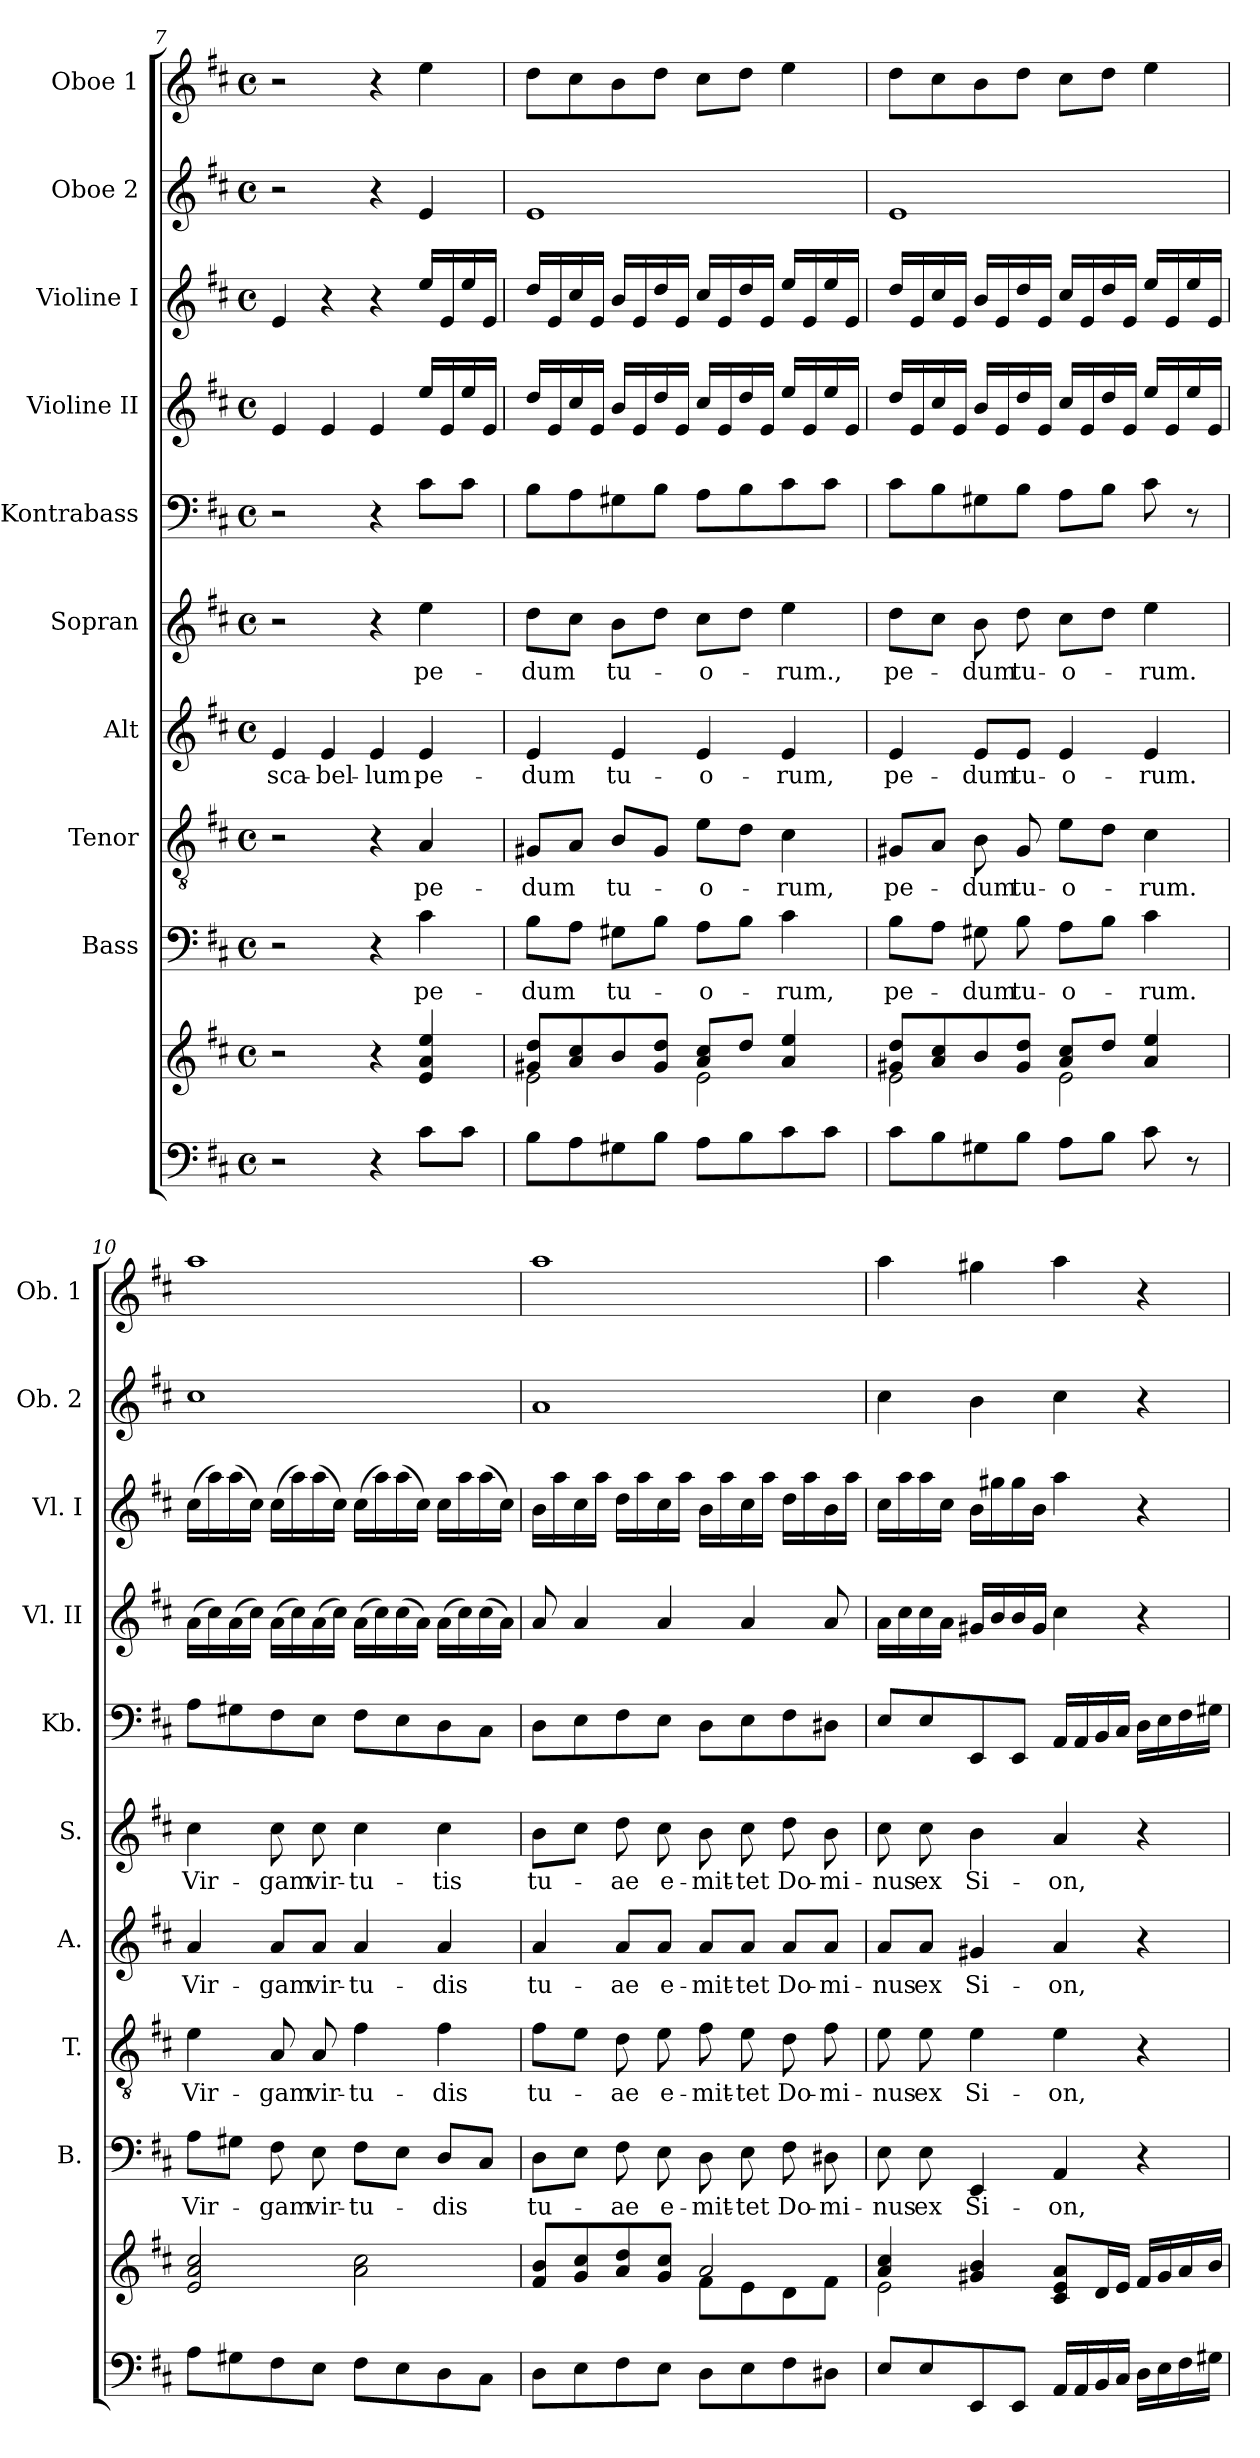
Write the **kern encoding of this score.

**kern	**kern	**kern	**text	**kern	**text	**kern	**text	**kern	**text	**kern	**kern	**kern	**kern	**kern
*part10	*part10	*part9	*part9	*part8	*part8	*part7	*part7	*part6	*part6	*part5	*part4	*part3	*part2	*part1
*staff11	*staff10	*staff9	*staff9	*staff8	*staff8	*staff7	*staff7	*staff6	*staff6	*staff5	*staff4	*staff3	*staff2	*staff1
*	*	*I"Bass	*	*I"Tenor	*	*I"Alt	*	*I"Sopran	*	*I"Kontrabass	*I"Violine II	*I"Violine I	*I"Oboe 2	*I"Oboe 1
*	*	*I'B.	*	*I'T.	*	*I'A.	*	*I'S.	*	*I'Kb.	*I'Vl. II	*I'Vl. I	*I'Ob. 2	*I'Ob. 1
*clefF4	*clefG2	*clefF4	*	*clefGv2	*	*clefG2	*	*clefG2	*	*clefF4	*clefG2	*clefG2	*clefG2	*clefG2
*	*	*	*	*	*	*	*	*	*	*ITrd7c12	*	*	*	*
*k[f#c#]	*k[f#c#]	*k[f#c#]	*	*k[f#c#]	*	*k[f#c#]	*	*k[f#c#]	*	*k[f#c#]	*k[f#c#]	*k[f#c#]	*k[f#c#]	*k[f#c#]
*D:	*D:	*D:	*	*D:	*	*D:	*	*D:	*	*D:	*D:	*D:	*D:	*D:
*M4/4	*M4/4	*M4/4	*	*M4/4	*	*M4/4	*	*M4/4	*	*M4/4	*M4/4	*M4/4	*M4/4	*M4/4
*met(c)	*met(c)	*met(c)	*	*met(c)	*	*met(c)	*	*met(c)	*	*met(c)	*met(c)	*met(c)	*met(c)	*met(c)
=7	=7	=7	=7	=7	=7	=7	=7	=7	=7	=7	=7	=7	=7	=7
!	!	!	!	!	!	!	!LO:LY:b	!	!	!	!	!	!	!
2r	2r	2r	.	2r	.	4e/	sca-	2r	.	2r	4e/	4e/	2r	2r
!	!	!	!	!	!	!	!LO:LY:b	!	!	!	!	!	!	!
.	.	.	.	.	.	4e/	-bel-	.	.	.	4e/	4r	.	.
!	!	!	!	!	!	!	!LO:LY:b	!	!	!	!	!	!	!
4r	4r	4r	.	4r	.	4e/	-lum	4r	.	4r	4e/	4r	4r	4r
!	!	!	!LO:LY:b	!	!LO:LY:b	!	!LO:LY:b	!	!LO:LY:b	!	!	!	!	!
8c#\L	4e/ 4a/ 4ee/	4c#\	pe-	4A/	pe-	4e/	pe-	4ee\	pe-	8C#\L	16ee/LL	16ee/LL	4e/	4ee\
.	.	.	.	.	.	.	.	.	.	.	16e/	16e/	.	.
8c#\J	.	.	.	.	.	.	.	.	.	8C#\J	16ee/	16ee/	.	.
.	.	.	.	.	.	.	.	.	.	.	16e/JJ	16e/JJ	.	.
!!LO:PB:g=z
=8	=8	=8	=8	=8	=8	=8	=8	=8	=8	=8	=8	=8	=8	=8
*	*^	*	*	*	*	*	*	*	*	*	*	*	*	*
!	!	!	!	!LO:LY:b	!	!LO:LY:b	!	!LO:LY:b	!	!LO:LY:b	!	!	!	!	!
8B\L	8g#X/ 8dd/L	2e\	8B\L	-dum	8G#X/L	-dum	4e/	-dum	8dd\L	-dum	8BB\L	16dd/LL	16dd/LL	1e	8dd\L
.	.	.	.	.	.	.	.	.	.	.	.	16e/	16e/	.	.
8A\	8a/ 8cc#/	.	8A\J	.	8A/J	.	.	.	8cc#\J	.	8AA\	16cc#/	16cc#/	.	8cc#\
.	.	.	.	.	.	.	.	.	.	.	.	16e/JJ	16e/JJ	.	.
!	!	!	!	!LO:LY:b	!	!LO:LY:b	!	!LO:LY:b	!	!LO:LY:b	!	!	!	!	!
8G#X\	8b/	.	8G#X\L	tu-	8B/L	tu-	4e/	tu-	8b\L	tu-	8GG#X\	16b/LL	16b/LL	.	8b\
.	.	.	.	.	.	.	.	.	.	.	.	16e/	16e/	.	.
8B\J	8g#/ 8dd/J	.	8B\J	.	8G#/J	.	.	.	8dd\J	.	8BB\J	16dd/	16dd/	.	8dd\J
.	.	.	.	.	.	.	.	.	.	.	.	16e/JJ	16e/JJ	.	.
!	!	!	!	!LO:LY:b	!	!LO:LY:b	!	!LO:LY:b	!	!LO:LY:b	!	!	!	!	!
8A\L	8a/ 8cc#/L	2e\	8A\L	-o-	8e\L	-o-	4e/	-o-	8cc#\L	-o-	8AA\L	16cc#/LL	16cc#/LL	.	8cc#\L
.	.	.	.	.	.	.	.	.	.	.	.	16e/	16e/	.	.
8B\	8dd/J	.	8B\J	.	8d\J	.	.	.	8dd\J	.	8BB\	16dd/	16dd/	.	8dd\J
.	.	.	.	.	.	.	.	.	.	.	.	16e/JJ	16e/JJ	.	.
!	!	!	!	!LO:LY:b	!	!LO:LY:b	!	!LO:LY:b	!	!LO:LY:b	!	!	!	!	!
8c#\	4a/ 4ee/	.	4c#\	-rum,	4c#\	-rum,	4e/	-rum,	4ee\	-rum.,	8C#\	16ee/LL	16ee/LL	.	4ee\
.	.	.	.	.	.	.	.	.	.	.	.	16e/	16e/	.	.
8c#\J	.	.	.	.	.	.	.	.	.	.	8C#\J	16ee/	16ee/	.	.
.	.	.	.	.	.	.	.	.	.	.	.	16e/JJ	16e/JJ	.	.
=9	=9	=9	=9	=9	=9	=9	=9	=9	=9	=9	=9	=9	=9	=9	=9
!	!	!	!	!LO:LY:b	!	!LO:LY:b	!	!LO:LY:b	!	!LO:LY:b	!	!	!	!	!
8c#\L	8g#X/ 8dd/L	2e\	8B\L	pe-	8G#X/L	pe-	4e/	pe-	8dd\L	pe-	8C#\L	16dd/LL	16dd/LL	1e	8dd\L
.	.	.	.	.	.	.	.	.	.	.	.	16e/	16e/	.	.
8B\	8a/ 8cc#/	.	8A\J	.	8A/J	.	.	.	8cc#\J	.	8BB\	16cc#/	16cc#/	.	8cc#\
.	.	.	.	.	.	.	.	.	.	.	.	16e/JJ	16e/JJ	.	.
!	!	!	!	!LO:LY:b	!	!LO:LY:b	!	!LO:LY:b	!	!LO:LY:b	!	!	!	!	!
8G#X\	8b/	.	8G#X\	-dum	8B\	-dum	8e/L	-dum	8b\	-dum	8GG#X\	16b/LL	16b/LL	.	8b\
.	.	.	.	.	.	.	.	.	.	.	.	16e/	16e/	.	.
!	!	!	!	!LO:LY:b	!	!LO:LY:b	!	!LO:LY:b	!	!LO:LY:b	!	!	!	!	!
8B\J	8g#/ 8dd/J	.	8B\	tu-	8G#/	tu-	8e/J	tu-	8dd\	tu-	8BB\J	16dd/	16dd/	.	8dd\J
.	.	.	.	.	.	.	.	.	.	.	.	16e/JJ	16e/JJ	.	.
!	!	!	!	!LO:LY:b	!	!LO:LY:b	!	!LO:LY:b	!	!LO:LY:b	!	!	!	!	!
8A\L	8a/ 8cc#/L	2e\	8A\L	-o-	8e\L	-o-	4e/	-o-	8cc#\L	-o-	8AA\L	16cc#/LL	16cc#/LL	.	8cc#\L
.	.	.	.	.	.	.	.	.	.	.	.	16e/	16e/	.	.
8B\J	8dd/J	.	8B\J	.	8d\J	.	.	.	8dd\J	.	8BB\J	16dd/	16dd/	.	8dd\J
.	.	.	.	.	.	.	.	.	.	.	.	16e/JJ	16e/JJ	.	.
!	!	!	!	!LO:LY:b	!	!LO:LY:b	!	!LO:LY:b	!	!LO:LY:b	!	!	!	!	!
8c#\	4a/ 4ee/	.	4c#\	-rum.	4c#\	-rum.	4e/	-rum.	4ee\	-rum.	8C#\	16ee/LL	16ee/LL	.	4ee\
.	.	.	.	.	.	.	.	.	.	.	.	16e/	16e/	.	.
8r	.	.	.	.	.	.	.	.	.	.	8r	16ee/	16ee/	.	.
.	.	.	.	.	.	.	.	.	.	.	.	16e/JJ	16e/JJ	.	.
*	*v	*v	*	*	*	*	*	*	*	*	*	*	*	*	*
=10	=10	=10	=10	=10	=10	=10	=10	=10	=10	=10	=10	=10	=10	=10
!	!	!	!LO:LY:b	!	!LO:LY:b	!	!LO:LY:b	!	!LO:LY:b	!	!	!	!	!
8A\L	2e/ 2a/ 2cc#/	8A\L	Vir-	4e\	Vir-	4a/	Vir-	4cc#\	Vir-	8AA\L	(>16a\LL	(>16cc#\LL	1cc#	1aa
.	.	.	.	.	.	.	.	.	.	.	16cc#\)	16aa\)	.	.
8G#X\	.	8G#X\J	.	.	.	.	.	.	.	8GG#X\	(>16a\	(>16aa\	.	.
.	.	.	.	.	.	.	.	.	.	.	16cc#\JJ)	16cc#\JJ)	.	.
!	!	!	!LO:LY:b	!	!LO:LY:b	!	!LO:LY:b	!	!LO:LY:b	!	!	!	!	!
8F#\	.	8F#\	-gam	8A/	-gam	8a/L	-gam	8cc#\	-gam	8FF#\	(>16a\LL	(>16cc#\LL	.	.
.	.	.	.	.	.	.	.	.	.	.	16cc#\)	16aa\)	.	.
!	!	!	!LO:LY:b	!	!LO:LY:b	!	!LO:LY:b	!	!LO:LY:b	!	!	!	!	!
8E\J	.	8E\	vir-	8A/	vir-	8a/J	vir-	8cc#\	vir-	8EE\J	(>16a\	(>16aa\	.	.
.	.	.	.	.	.	.	.	.	.	.	16cc#\JJ)	16cc#\JJ)	.	.
!	!	!	!LO:LY:b	!	!LO:LY:b	!	!LO:LY:b	!	!LO:LY:b	!	!	!	!	!
8F#\L	2a\ 2cc#\	8F#\L	-tu-	4f#\	-tu-	4a/	-tu-	4cc#\	-tu-	8FF#\L	(>16a\LL	(>16cc#\LL	.	.
.	.	.	.	.	.	.	.	.	.	.	16cc#\)	16aa\)	.	.
8E\	.	8E\J	.	.	.	.	.	.	.	8EE\	(>16cc#\	(>16aa\	.	.
.	.	.	.	.	.	.	.	.	.	.	16a\JJ)	16cc#\JJ)	.	.
!	!	!	!LO:LY:b	!	!LO:LY:b	!	!LO:LY:b	!	!LO:LY:b	!	!	!	!	!
8D\	.	8D/L	-dis	4f#\	-dis	4a/	-dis	4cc#\	-tis	8DD\	(>16a\LL	16cc#\LL	.	.
.	.	.	.	.	.	.	.	.	.	.	16cc#\)	16aa\	.	.
8C#\J	.	8C#/J	.	.	.	.	.	.	.	8CC#\J	(>16cc#\	(>16aa\	.	.
.	.	.	.	.	.	.	.	.	.	.	16a\JJ)	16cc#\JJ)	.	.
!!LO:PB:g=z
=11	=11	=11	=11	=11	=11	=11	=11	=11	=11	=11	=11	=11	=11	=11
*	*^	*	*	*	*	*	*	*	*	*	*	*	*	*
!	!	!	!	!LO:LY:b	!	!LO:LY:b	!	!LO:LY:b	!	!LO:LY:b	!	!	!	!	!
8D\L	8f#/ 8b/L	2ryy	8D\L	tu-	8f#\L	tu-	4a/	tu-	8b\L	tu-	8DD\L	8a/	16b\LL	1a	1aa
.	.	.	.	.	.	.	.	.	.	.	.	.	16aa\	.	.
8E\	8g/ 8cc#/	.	8E\J	.	8e\J	.	.	.	8cc#\J	.	8EE\	4a/	16cc#\	.	.
.	.	.	.	.	.	.	.	.	.	.	.	.	16aa\JJ	.	.
!	!	!	!	!LO:LY:b	!	!LO:LY:b	!	!LO:LY:b	!	!LO:LY:b	!	!	!	!	!
8F#\	8a/ 8dd/	.	8F#\	-ae	8d\	-ae	8a/L	-ae	8dd\	-ae	8FF#\	.	16dd\LL	.	.
.	.	.	.	.	.	.	.	.	.	.	.	.	16aa\	.	.
!	!	!	!	!LO:LY:b	!	!LO:LY:b	!	!LO:LY:b	!	!LO:LY:b	!	!	!	!	!
8E\J	8g/ 8cc#/J	.	8E\	e-	8e\	e-	8a/J	e-	8cc#\	e-	8EE\J	4a/	16cc#\	.	.
.	.	.	.	.	.	.	.	.	.	.	.	.	16aa\JJ	.	.
!	!	!	!	!LO:LY:b	!	!LO:LY:b	!	!LO:LY:b	!	!LO:LY:b	!	!	!	!	!
8D\L	2a/	8f#\L	8D\	-mit-	8f#\	-mit-	8a/L	-mit-	8b\	-mit-	8DD\L	.	16b\LL	.	.
.	.	.	.	.	.	.	.	.	.	.	.	.	16aa\	.	.
!	!	!	!	!LO:LY:b	!	!LO:LY:b	!	!LO:LY:b	!	!LO:LY:b	!	!	!	!	!
8E\	.	8e\	8E\	-tet	8e\	-tet	8a/J	-tet	8cc#\	-tet	8EE\	4a/	16cc#\	.	.
.	.	.	.	.	.	.	.	.	.	.	.	.	16aa\JJ	.	.
!	!	!	!	!LO:LY:b	!	!LO:LY:b	!	!LO:LY:b	!	!LO:LY:b	!	!	!	!	!
8F#\	.	8d\	8F#\	Do-	8d\	Do-	8a/L	Do-	8dd\	Do-	8FF#\	.	16dd\LL	.	.
.	.	.	.	.	.	.	.	.	.	.	.	.	16aa\	.	.
!	!	!	!	!LO:LY:b	!	!LO:LY:b	!	!LO:LY:b	!	!LO:LY:b	!	!	!	!	!
8D#X\J	.	8f#\J	8D#X\	-mi-	8f#\	-mi-	8a/J	-mi-	8b\	-mi-	8DD#X\J	8a/	16b\	.	.
.	.	.	.	.	.	.	.	.	.	.	.	.	16aa\JJ	.	.
=12	=12	=12	=12	=12	=12	=12	=12	=12	=12	=12	=12	=12	=12	=12	=12
!	!	!	!	!LO:LY:b	!	!LO:LY:b	!	!LO:LY:b	!	!LO:LY:b	!	!	!	!	!
8E/L	4a/ 4cc#/	2e\	8E\	-nus	8e\	-nus	8a/L	-nus	8cc#\	-nus	8EE/L	16a\LL	16cc#\LL	4cc#\	4aa\
.	.	.	.	.	.	.	.	.	.	.	.	16cc#\	16aa\	.	.
!	!	!	!	!LO:LY:b	!	!LO:LY:b	!	!LO:LY:b	!	!LO:LY:b	!	!	!	!	!
8E/	.	.	8E\	ex	8e\	ex	8a/J	ex	8cc#\	ex	8EE/	16cc#\	16aa\	.	.
.	.	.	.	.	.	.	.	.	.	.	.	16a\JJ	16cc#\JJ	.	.
!	!	!	!	!LO:LY:b	!	!LO:LY:b	!	!LO:LY:b	!	!LO:LY:b	!	!	!	!	!
8EE/	4g#X/ 4b/	.	4EE/	Si-	4e\	Si-	4g#X/	Si-	4b\	Si-	8EEE/	16g#X/LL	16b\LL	4b\	4gg#X\
.	.	.	.	.	.	.	.	.	.	.	.	16b/	16gg#X\	.	.
8EE/J	.	.	.	.	.	.	.	.	.	.	8EEE/J	16b/	16gg#\	.	.
.	.	.	.	.	.	.	.	.	.	.	.	16g#/JJ	16b\JJ	.	.
!	!	!	!	!LO:LY:b	!	!LO:LY:b	!	!LO:LY:b	!	!LO:LY:b	!	!	!	!	!
16AA/LL	8c#/ 8e/ 8a/L	2ryy	4AA/	-on,	4e\	-on,	4a/	-on,	4a/	-on,	16AAA/LL	4cc#\	4aa\	4cc#\	4aa\
16AA/	.	.	.	.	.	.	.	.	.	.	16AAA/	.	.	.	.
16BB/	16d/L	.	.	.	.	.	.	.	.	.	16BBB/	.	.	.	.
16C#/JJ	16e/JJ	.	.	.	.	.	.	.	.	.	16CC#/JJ	.	.	.	.
16D\LL	16f#/LL	.	4r	.	4r	.	4r	.	4r	.	16DD\LL	4r	4r	4r	4r
16E\	16g#/	.	.	.	.	.	.	.	.	.	16EE\	.	.	.	.
16F#\	16a/	.	.	.	.	.	.	.	.	.	16FF#\	.	.	.	.
16G#X\JJ	16b/JJ	.	.	.	.	.	.	.	.	.	16GG#X\JJ	.	.	.	.
*	*v	*v	*	*	*	*	*	*	*	*	*	*	*	*	*
=	=	=	=	=	=	=	=	=	=	=	=	=	=	=
*-	*-	*-	*-	*-	*-	*-	*-	*-	*-	*-	*-	*-	*-	*-
